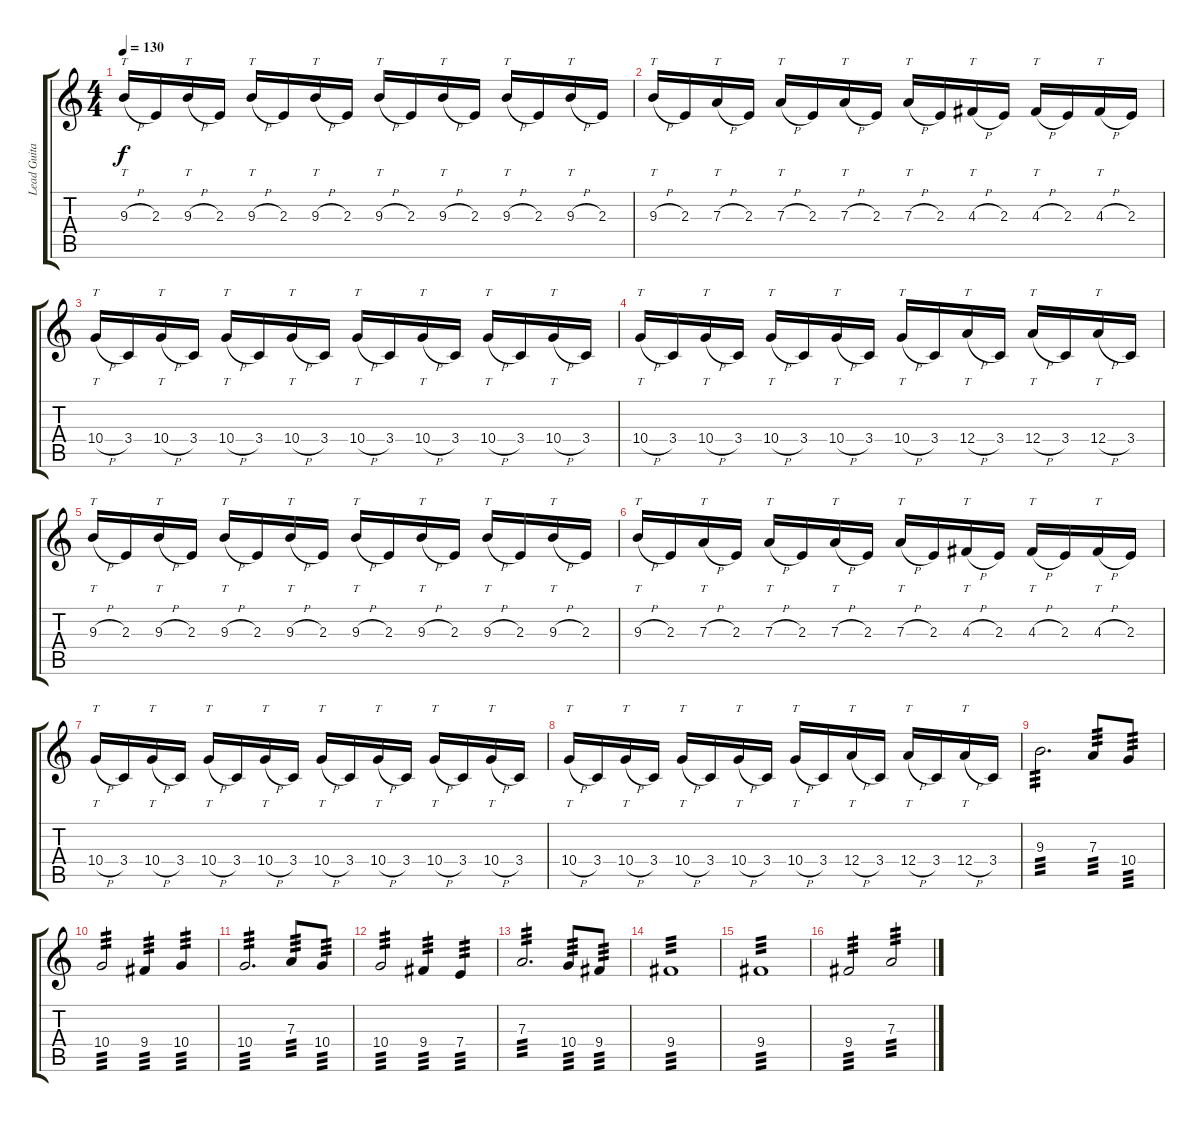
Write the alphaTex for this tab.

\track ("Lead Guitar - Olavi Mikkonen" "Lead Guita") {instrument distortionguitar}
\staff {score tabs}
\tuning (B3 Gb3 D3 A2 E2 B1) {hide}
\ts (4 4)
\tempo 130
\clef g2
\ks c
9.3{h}.16{tt dy f} 2.3.16 9.3{h}.16{tt} 2.3.16 9.3{h}.16{tt} 2.3.16 9.3{h}.16{tt} 2.3.16 9.3{h}.16{tt} 2.3.16 9.3{h}.16{tt} 2.3.16 9.3{h}.16{tt} 2.3.16 9.3{h}.16{tt} 2.3.16 |
9.3{h}.16{tt} 2.3.16 7.3{h}.16{tt} 2.3.16 7.3{h}.16{tt} 2.3.16 7.3{h}.16{tt} 2.3.16 7.3{h}.16{tt} 2.3.16 4.3{h}.16{tt} 2.3.16 4.3{h}.16{tt} 2.3.16 4.3{h}.16{tt} 2.3.16 |
10.4{h}.16{tt} 3.4.16 10.4{h}.16{tt} 3.4.16 10.4{h}.16{tt} 3.4.16 10.4{h}.16{tt} 3.4.16 10.4{h}.16{tt} 3.4.16 10.4{h}.16{tt} 3.4.16 10.4{h}.16{tt} 3.4.16 10.4{h}.16{tt} 3.4.16 |
10.4{h}.16{tt} 3.4.16 10.4{h}.16{tt} 3.4.16 10.4{h}.16{tt} 3.4.16 10.4{h}.16{tt} 3.4.16 10.4{h}.16{tt} 3.4.16 12.4{h}.16{tt} 3.4.16 12.4{h}.16{tt} 3.4.16 12.4{h}.16{tt} 3.4.16 |
9.3{h}.16{tt} 2.3.16 9.3{h}.16{tt} 2.3.16 9.3{h}.16{tt} 2.3.16 9.3{h}.16{tt} 2.3.16 9.3{h}.16{tt} 2.3.16 9.3{h}.16{tt} 2.3.16 9.3{h}.16{tt} 2.3.16 9.3{h}.16{tt} 2.3.16 |
9.3{h}.16{tt} 2.3.16 7.3{h}.16{tt} 2.3.16 7.3{h}.16{tt} 2.3.16 7.3{h}.16{tt} 2.3.16 7.3{h}.16{tt} 2.3.16 4.3{h}.16{tt} 2.3.16 4.3{h}.16{tt} 2.3.16 4.3{h}.16{tt} 2.3.16 |
10.4{h}.16{tt} 3.4.16 10.4{h}.16{tt} 3.4.16 10.4{h}.16{tt} 3.4.16 10.4{h}.16{tt} 3.4.16 10.4{h}.16{tt} 3.4.16 10.4{h}.16{tt} 3.4.16 10.4{h}.16{tt} 3.4.16 10.4{h}.16{tt} 3.4.16 |
10.4{h}.16{tt} 3.4.16 10.4{h}.16{tt} 3.4.16 10.4{h}.16{tt} 3.4.16 10.4{h}.16{tt} 3.4.16 10.4{h}.16{tt} 3.4.16 12.4{h}.16{tt} 3.4.16 12.4{h}.16{tt} 3.4.16 12.4{h}.16{tt} 3.4.16 |
9.3.2{d tp 3} 7.3.8{tp 3} 10.4.8{tp 3} |
10.4.2{tp 3} 9.4.4{tp 3} 10.4.4{tp 3} |
10.4.2{d tp 3} 7.3.8{tp 3} 10.4.8{tp 3} |
10.4.2{tp 3} 9.4.4{tp 3} 7.4.4{tp 3} |
7.3.2{d tp 3} 10.4.8{tp 3} 9.4.8{tp 3} |
9.4.1{tp 3} |
9.4.1{tp 3} |
9.4.2{tp 3} 7.3.2{tp 3}
